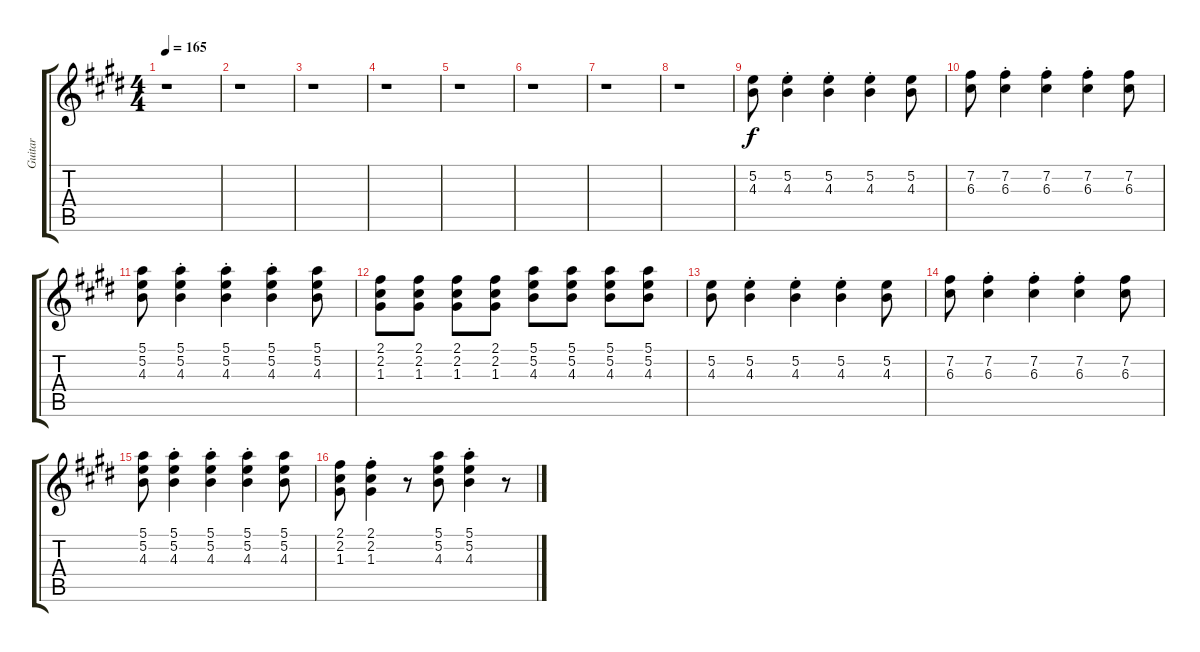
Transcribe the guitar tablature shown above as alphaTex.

\track ("Guitar" "Guitar") {instrument electricguitarclean}
\staff {score tabs}
\tuning (E4 B3 G3 D3 A2 E2) {hide}
\ts (4 4)
\tempo 165
\clef g2
\ks e
r.1{dy f instrument electricguitarclean} |
r.1 |
r.1 |
r.1 |
r.1 |
r.1 |
r.1 |
r.1 |
\ks c#minor
(5.2 4.3).8 (5.2{st} 4.3{st}).4 (5.2{st} 4.3{st}).4 (5.2{st} 4.3{st}).4 (5.2 4.3).8 |
(7.2 6.3).8 (7.2{st} 6.3{st}).4 (7.2{st} 6.3{st}).4 (7.2{st} 6.3{st}).4 (7.2 6.3).8 |
(5.1 5.2 4.3).8 (5.1{st} 5.2{st} 4.3{st}).4 (5.1{st} 5.2{st} 4.3{st}).4 (5.1{st} 5.2{st} 4.3{st}).4 (5.1 5.2 4.3).8 |
(2.1 2.2 1.3).8 (2.1 2.2 1.3).8 (2.1 2.2 1.3).8 (2.1 2.2 1.3).8 (5.1 5.2 4.3).8 (5.1 5.2 4.3).8 (5.1 5.2 4.3).8 (5.1 5.2 4.3).8 |
\ks e
(5.2 4.3).8 (5.2{st} 4.3{st}).4 (5.2{st} 4.3{st}).4 (5.2{st} 4.3{st}).4 (5.2 4.3).8 |
\ks c#minor
(7.2 6.3).8 (7.2{st} 6.3{st}).4 (7.2{st} 6.3{st}).4 (7.2{st} 6.3{st}).4 (7.2 6.3).8 |
(5.1 5.2 4.3).8 (5.1{st} 5.2{st} 4.3{st}).4 (5.1{st} 5.2{st} 4.3{st}).4 (5.1{st} 5.2{st} 4.3{st}).4 (5.1 5.2 4.3).8 |
(2.1 2.2 1.3).8 (2.1{st} 2.2{st} 1.3{st}).4 r.8 (5.1 5.2 4.3).8 (5.1{st} 5.2{st} 4.3{st}).4 r.8
